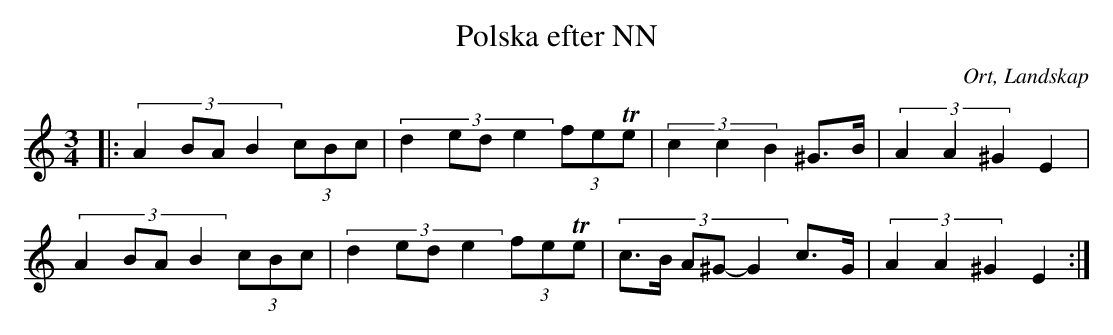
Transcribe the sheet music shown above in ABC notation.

X:1
T:Polska efter NN
O:Ort, Landskap
M:3/4
L:1/8
K:C
|: (3:2:4 A2 BA B2 (3cBc| (3:2:4 d2 ed e2 (3feTe|(3:2:3 c2 c2 B2 ^G>B|(3:2:3 A2 A2 ^G2 E2|
(3:2:4 A2 BA B2 (3cBc| (3:2:4 d2 ed e2 (3feTe|(3:2:5 c>B A^G-G2 c>G|(3:2:3 A2 A2 ^G2 E2:|
